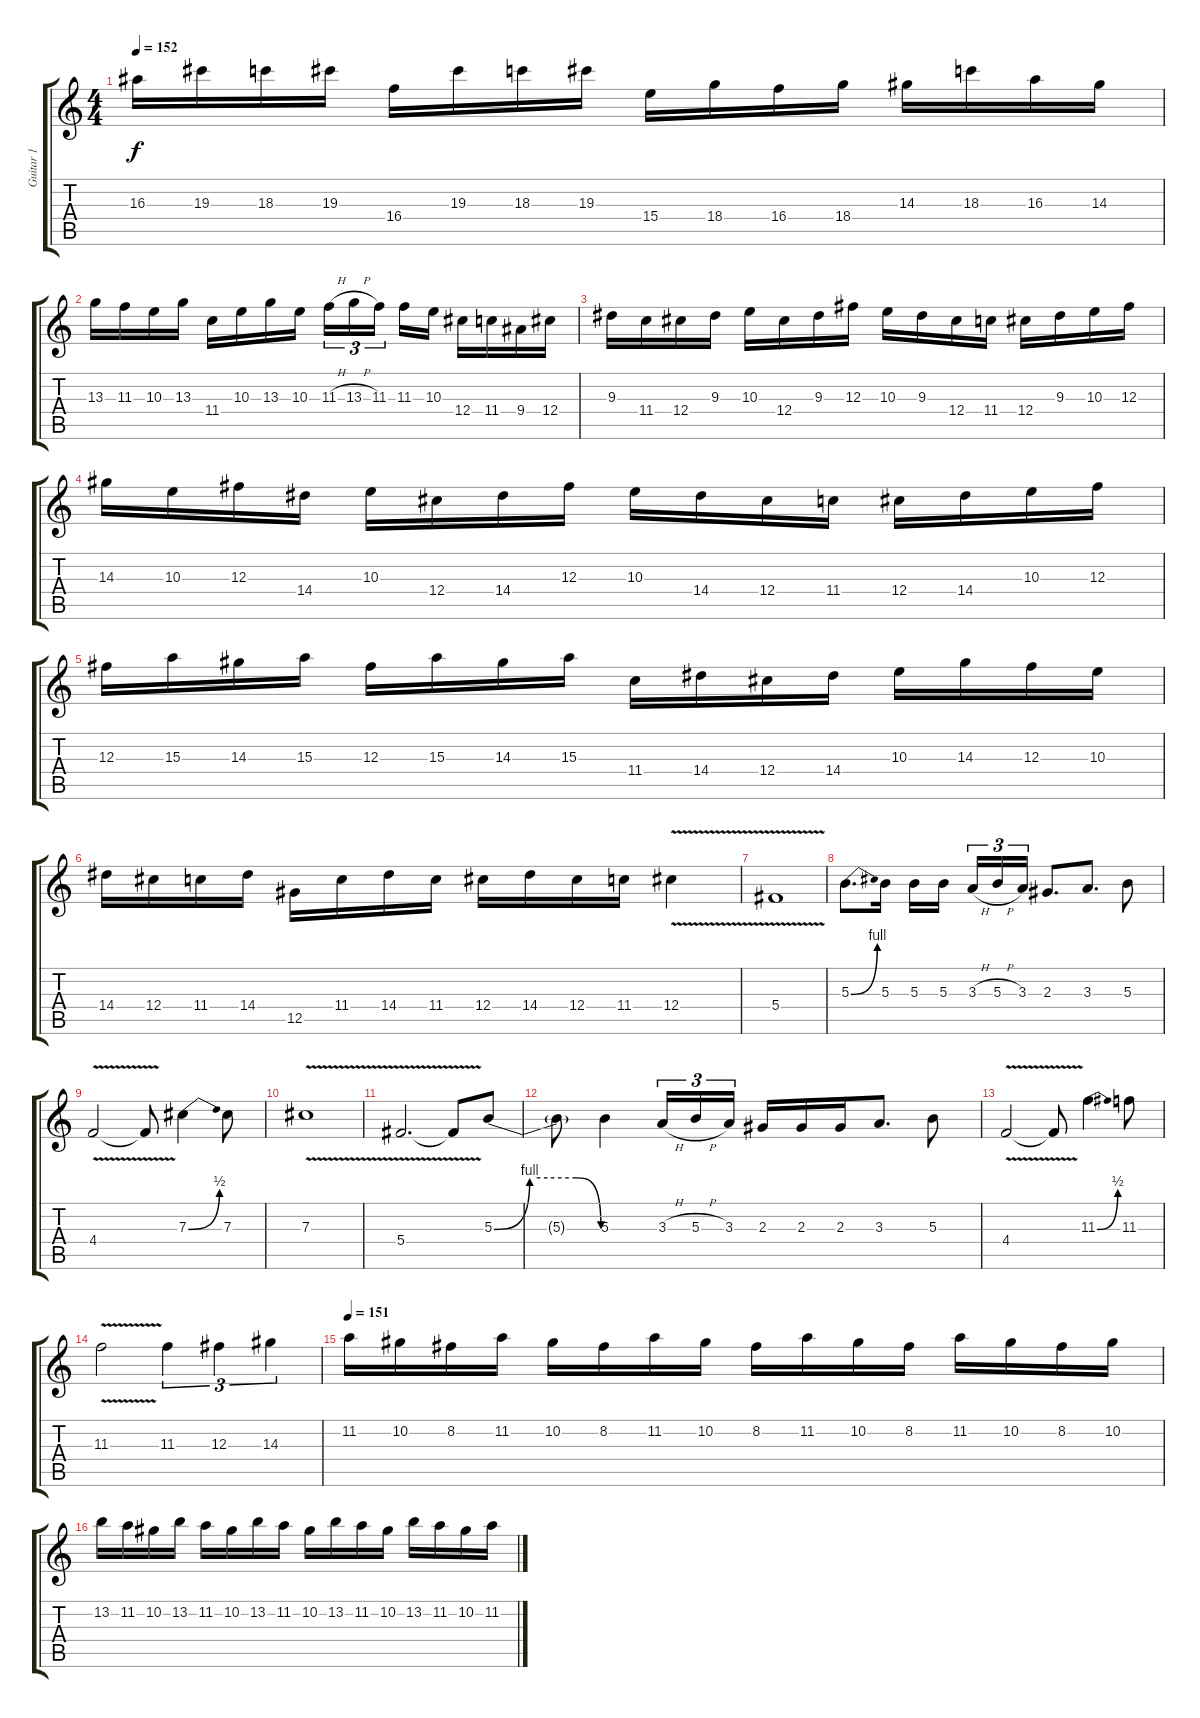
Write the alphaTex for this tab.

\track ("Guitar 1" "Guitar 1") {instrument overdrivenguitar}
\staff {score tabs}
\tuning (Eb4 Bb3 Gb3 Db3 Ab2 Eb2) {hide}
\ts (4 4)
\tempo 152
\clef g2
\ks c
16.3.16{dy f} 19.3.16 18.3.16 19.3.16 16.4.16 19.3.16 18.3.16 19.3.16 15.4.16 18.4.16 16.4.16 18.4.16 14.3.16 18.3.16 16.3.16 14.3.16 |
13.3.16 11.3.16 10.3.16 13.3.16 11.4.16 10.3.16 13.3.16 10.3.16 11.3{h}.16{tu (3 2)} 13.3{h}.16{tu (3 2)} 11.3.16{tu (3 2) beam splitsecondary} 11.3.16 10.3.16 12.4.16 11.4.16 9.4.16 12.4.16 |
9.3.16 11.4.16 12.4.16 9.3.16 10.3.16 12.4.16 9.3.16 12.3.16 10.3.16 9.3.16 12.4.16 11.4.16 12.4.16 9.3.16 10.3.16 12.3.16 |
14.3.16 10.3.16 12.3.16 14.4.16 10.3.16 12.4.16 14.4.16 12.3.16 10.3.16 14.4.16 12.4.16 11.4.16 12.4.16 14.4.16 10.3.16 12.3.16 |
12.3.16 15.3.16 14.3.16 15.3.16 12.3.16 15.3.16 14.3.16 15.3.16 11.4.16 14.4.16 12.4.16 14.4.16 10.3.16 14.3.16 12.3.16 10.3.16 |
14.4.16 12.4.16 11.4.16 14.4.16 12.5.16 11.4.16 14.4.16 11.4.16 12.4.16 14.4.16 12.4.16 11.4.16 12.4{v}.4 |
5.4{v}.1 |
5.3{be (bend 0 0 60 4)}.8{d} 5.3.16 5.3.16 5.3.16{beam splitsecondary} 3.3{h}.16{tu (3 2)} 5.3{h}.16{tu (3 2)} 3.3.16{tu (3 2)} 2.3.8{d} 3.3.8{d} 5.3.8 |
4.4{v}.2 4.4{t}.8 7.3{be (bend 0 0 60 2)}.4 7.3.8 |
7.3{v}.1 |
5.4{v}.2{d} 5.4{t}.8 5.3{be (custom 0 0 20 4 30 4 46 4 60 0)}.8 |
5.3{t}.8 5.3.4 3.3{h}.16{tu (3 2)} 5.3{h}.16{tu (3 2)} 3.3.16{tu (3 2)} 2.3.16 2.3.16 2.3.16 3.3.8{d} 5.3.8 |
4.4{v}.2 4.4{t}.8 11.3{be (bend 0 0 60 2)}.4 11.3.8 |
11.3{v}.2 11.3.4{tu (3 2)} 12.3.4{tu (3 2)} 14.3.4{tu (3 2)} |
\tempo 151
11.2.16 10.2.16 8.2.16 11.2.16 10.2.16 8.2.16 11.2.16 10.2.16 8.2.16 11.2.16 10.2.16 8.2.16 11.2.16 10.2.16 8.2.16 10.2.16 |
13.2.16 11.2.16 10.2.16 13.2.16 11.2.16 10.2.16 13.2.16 11.2.16 10.2.16 13.2.16 11.2.16 10.2.16 13.2.16 11.2.16 10.2.16 11.2.16
